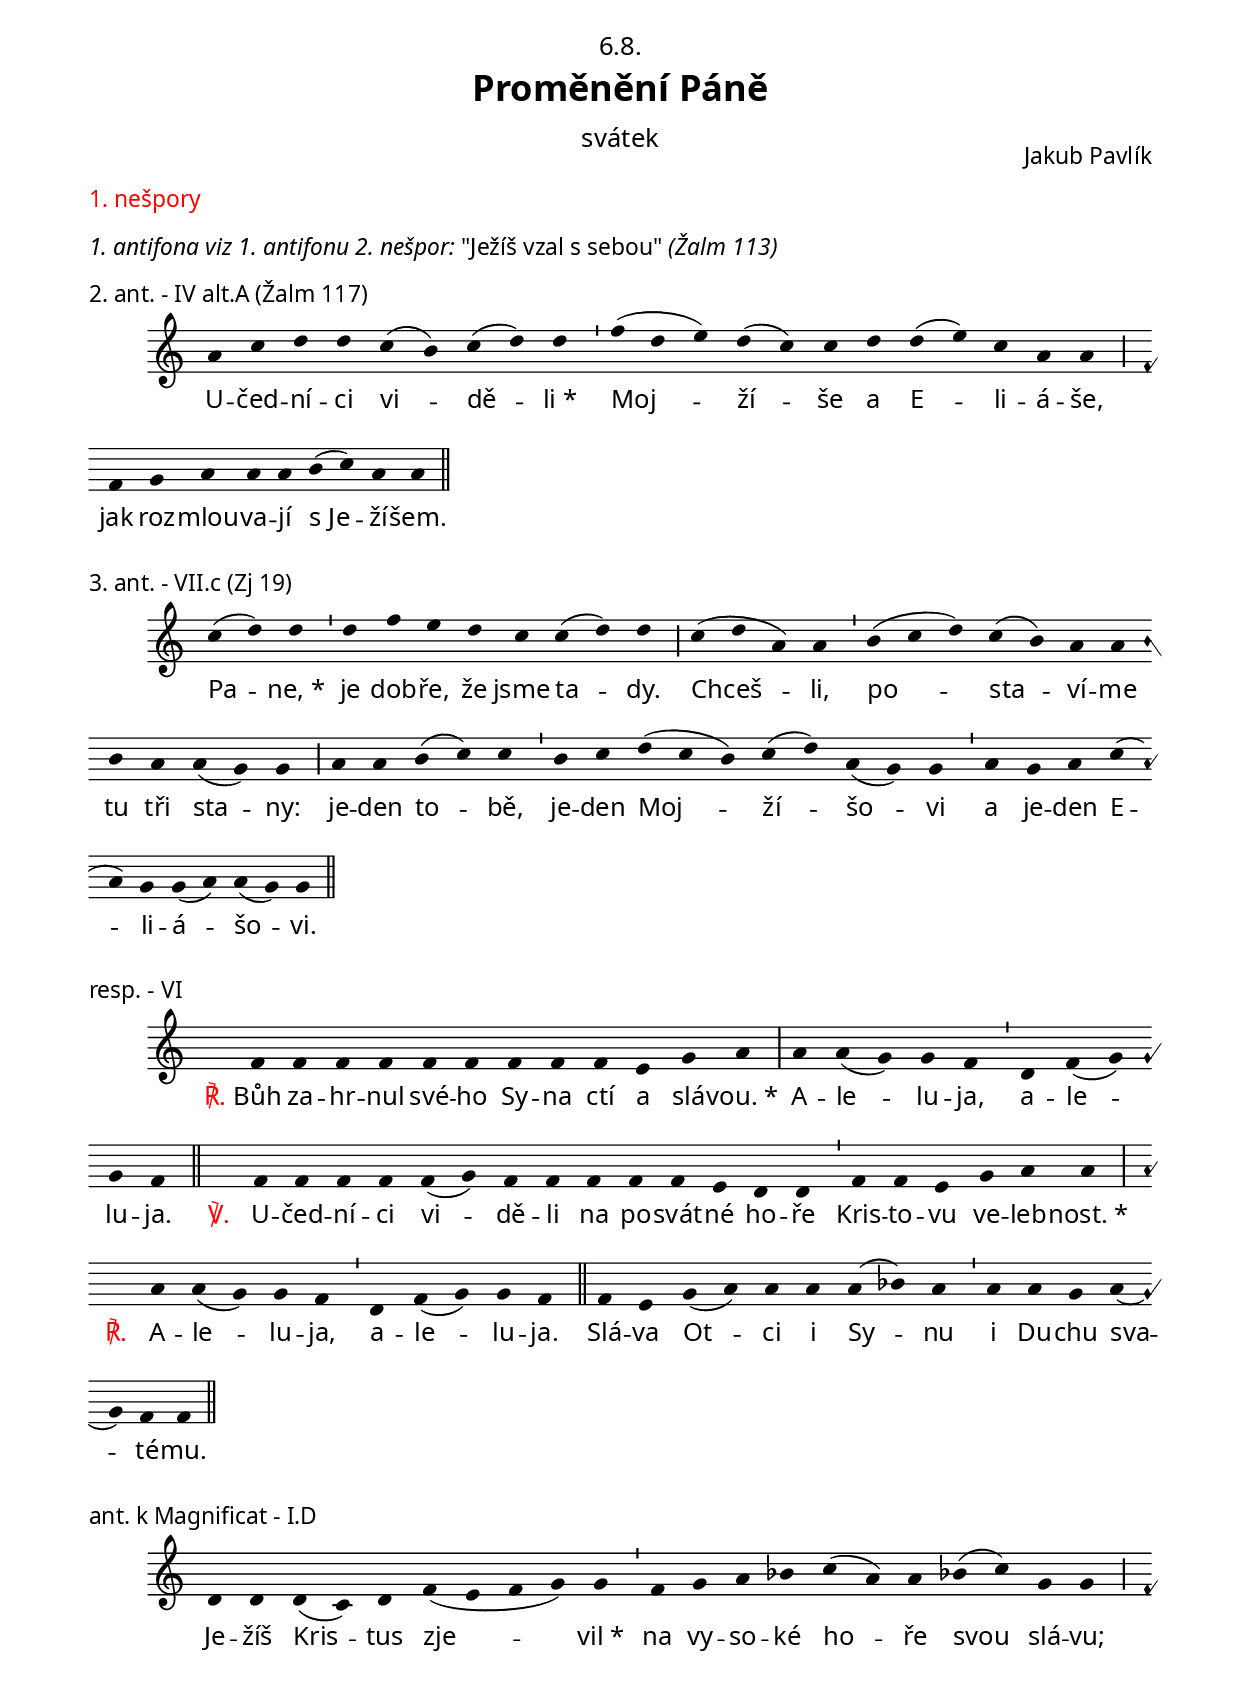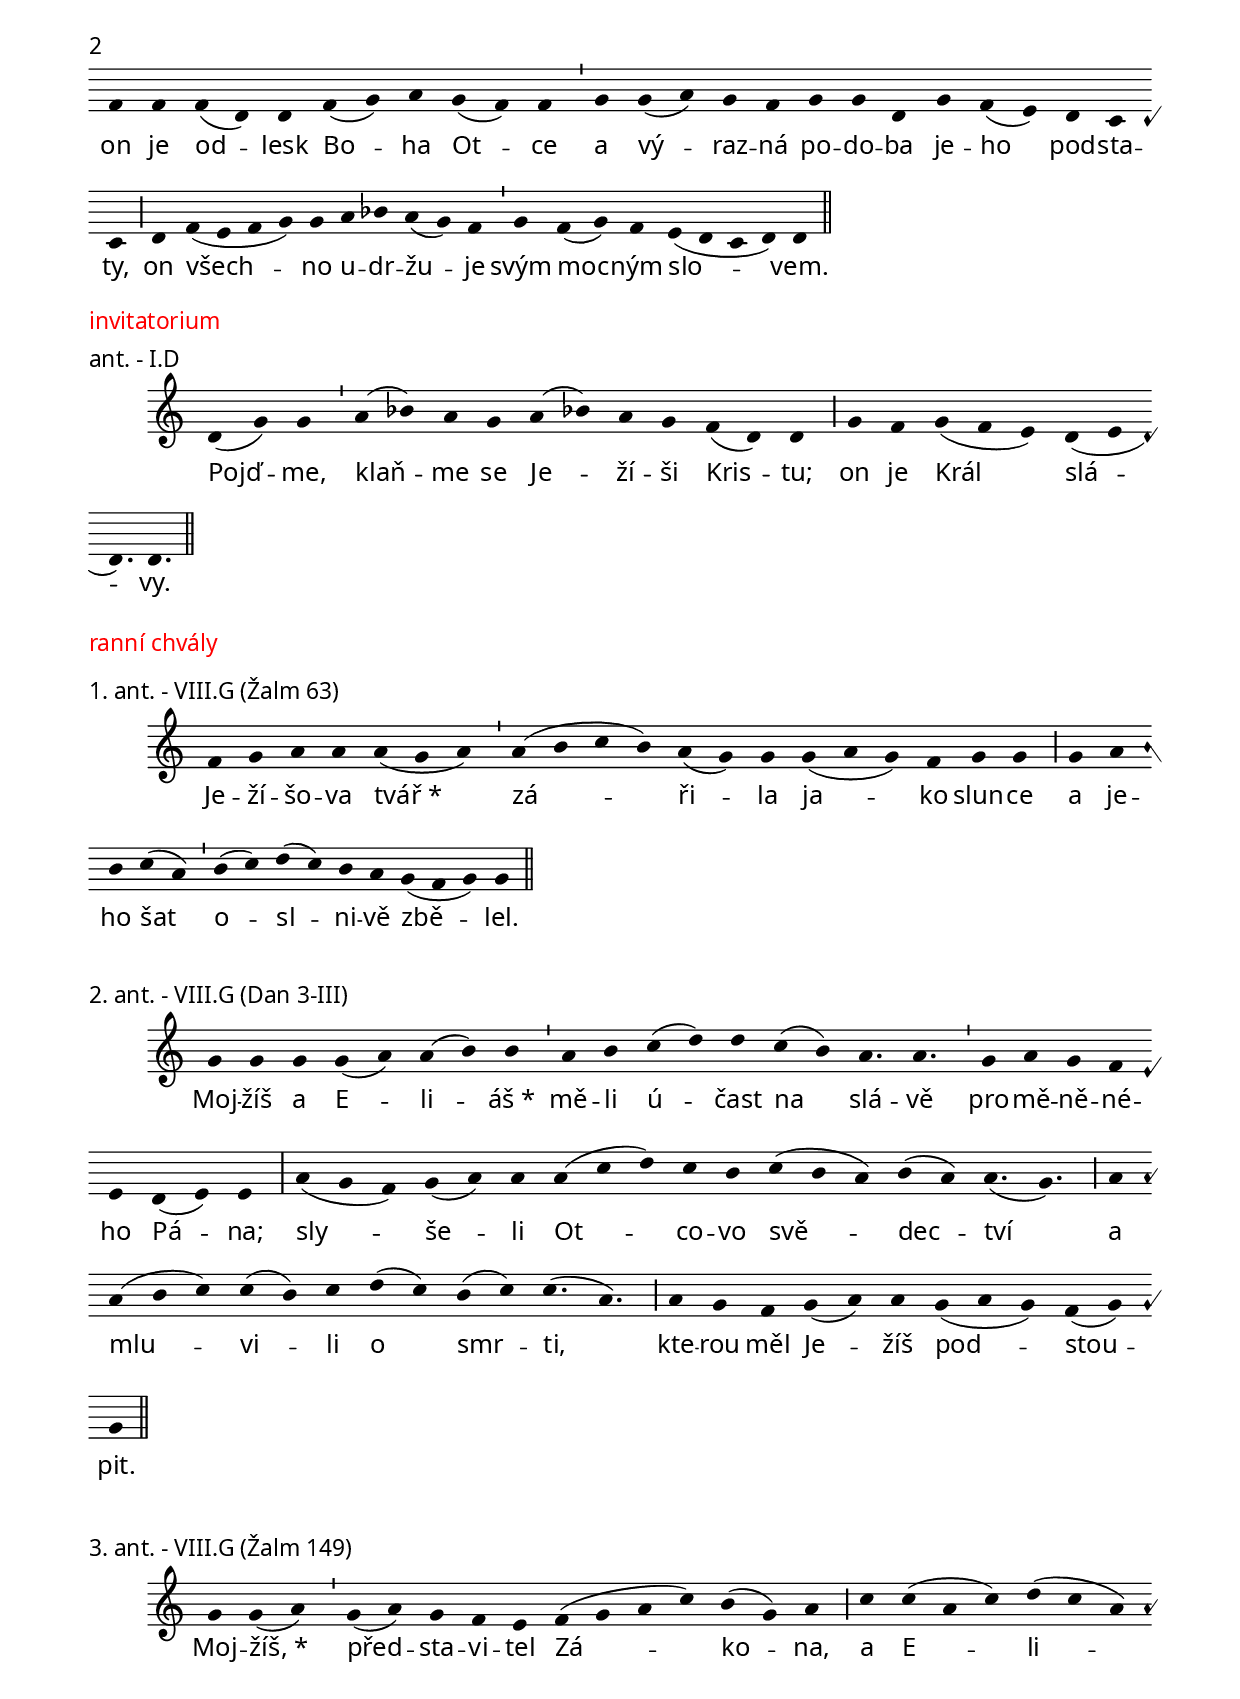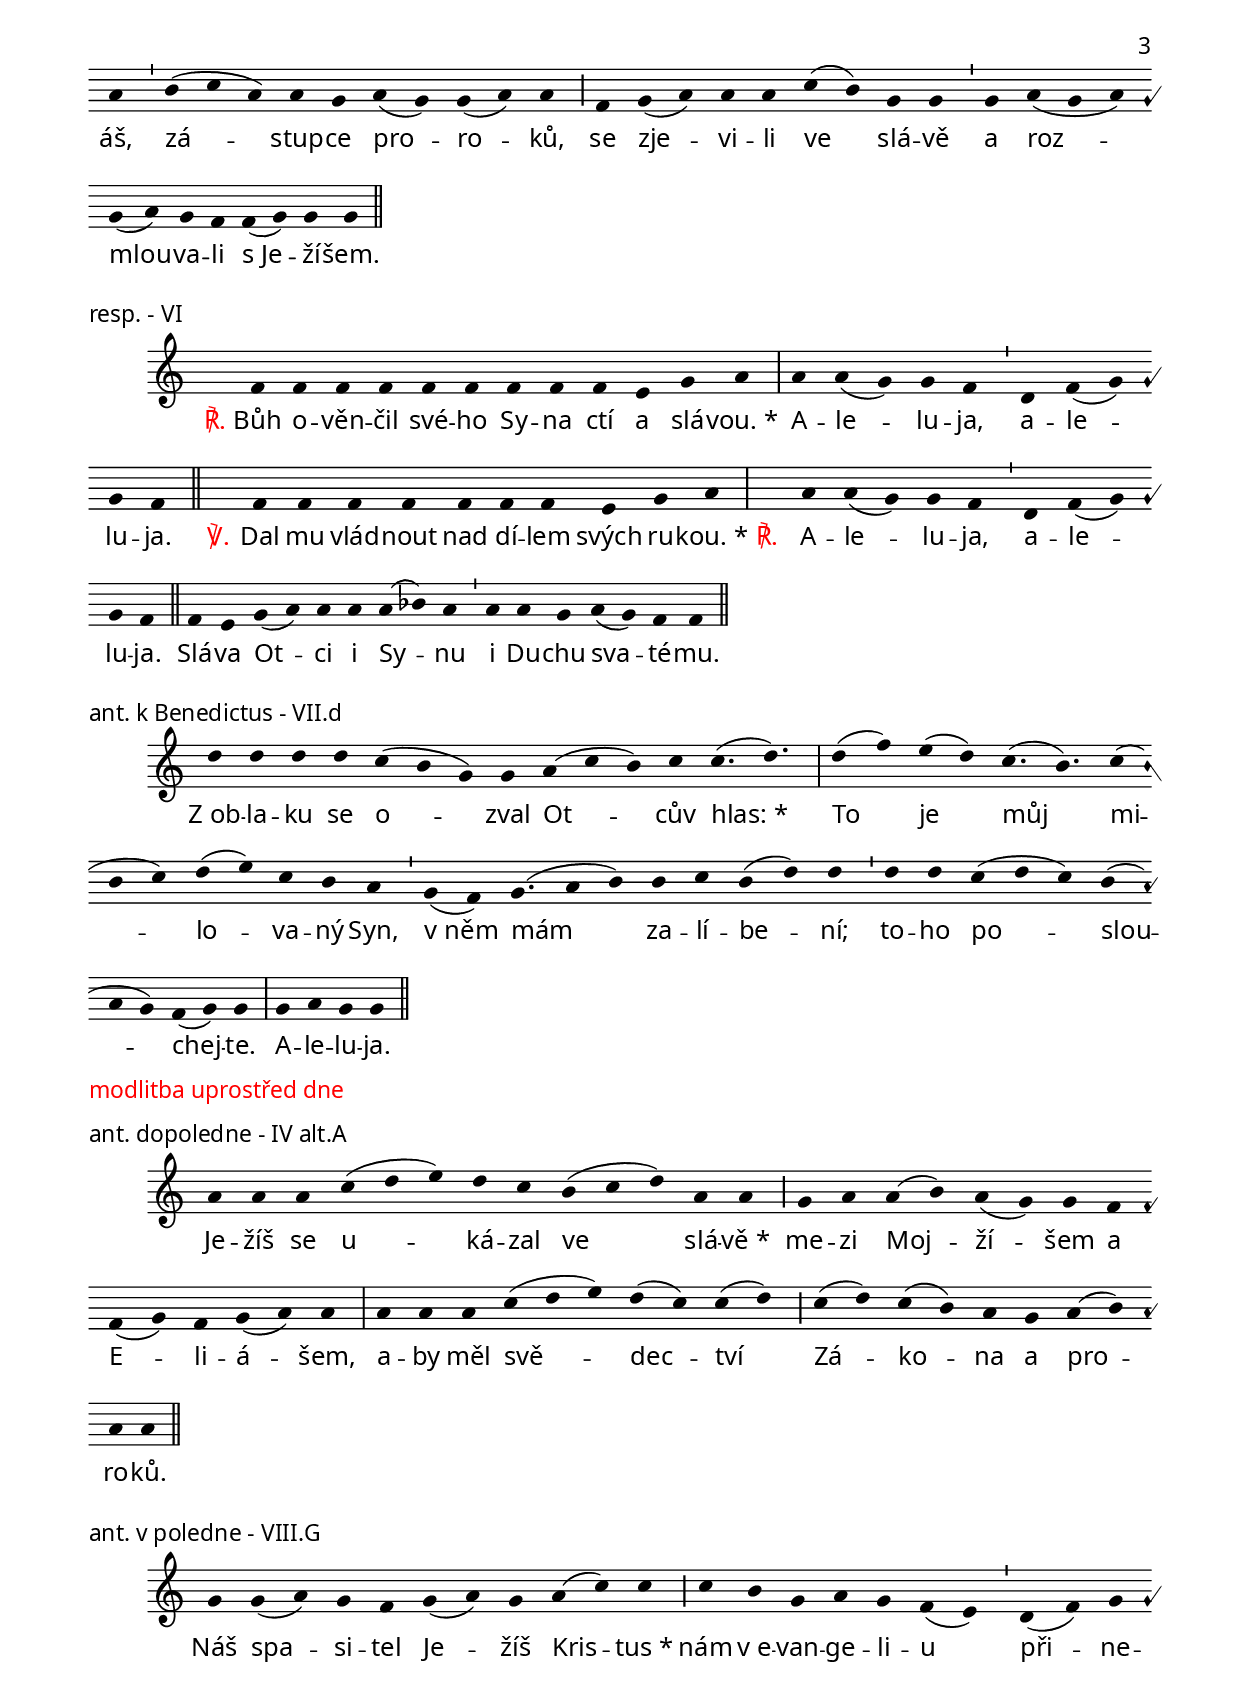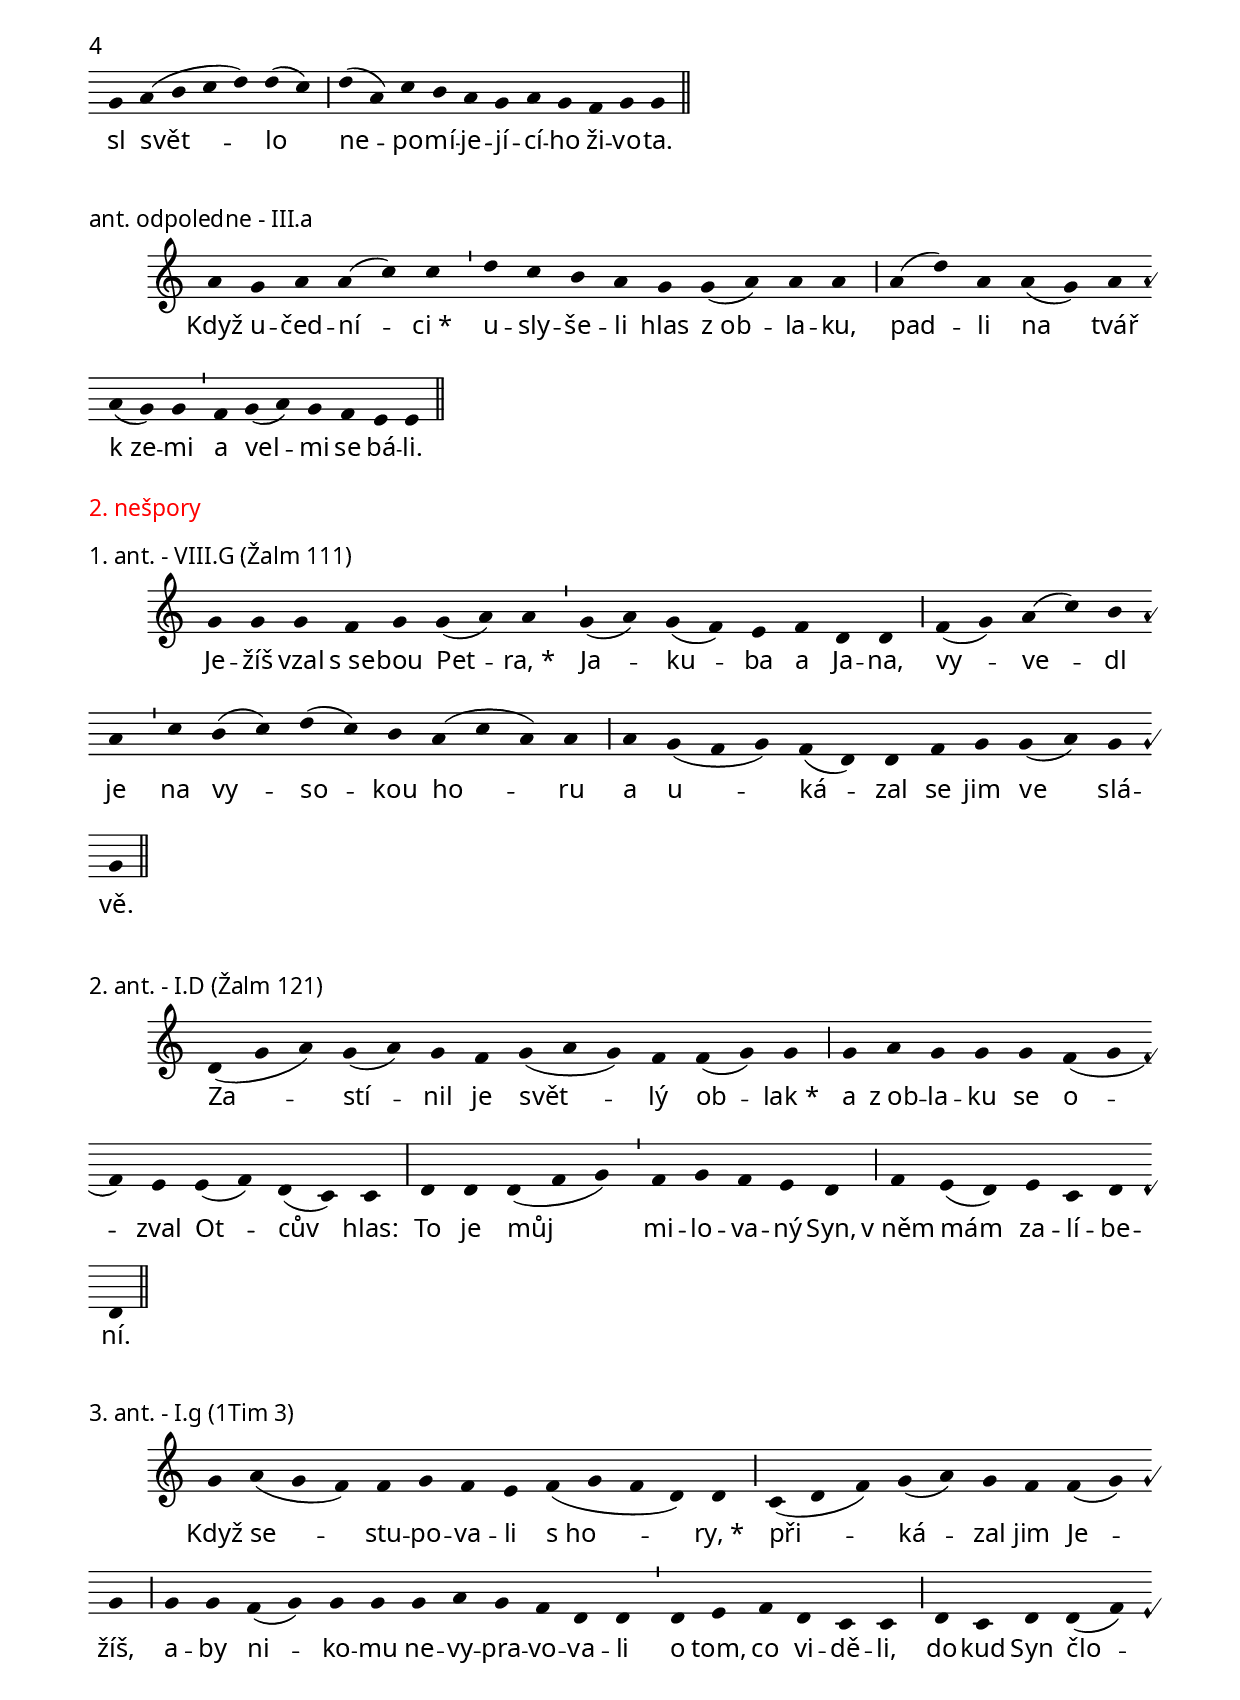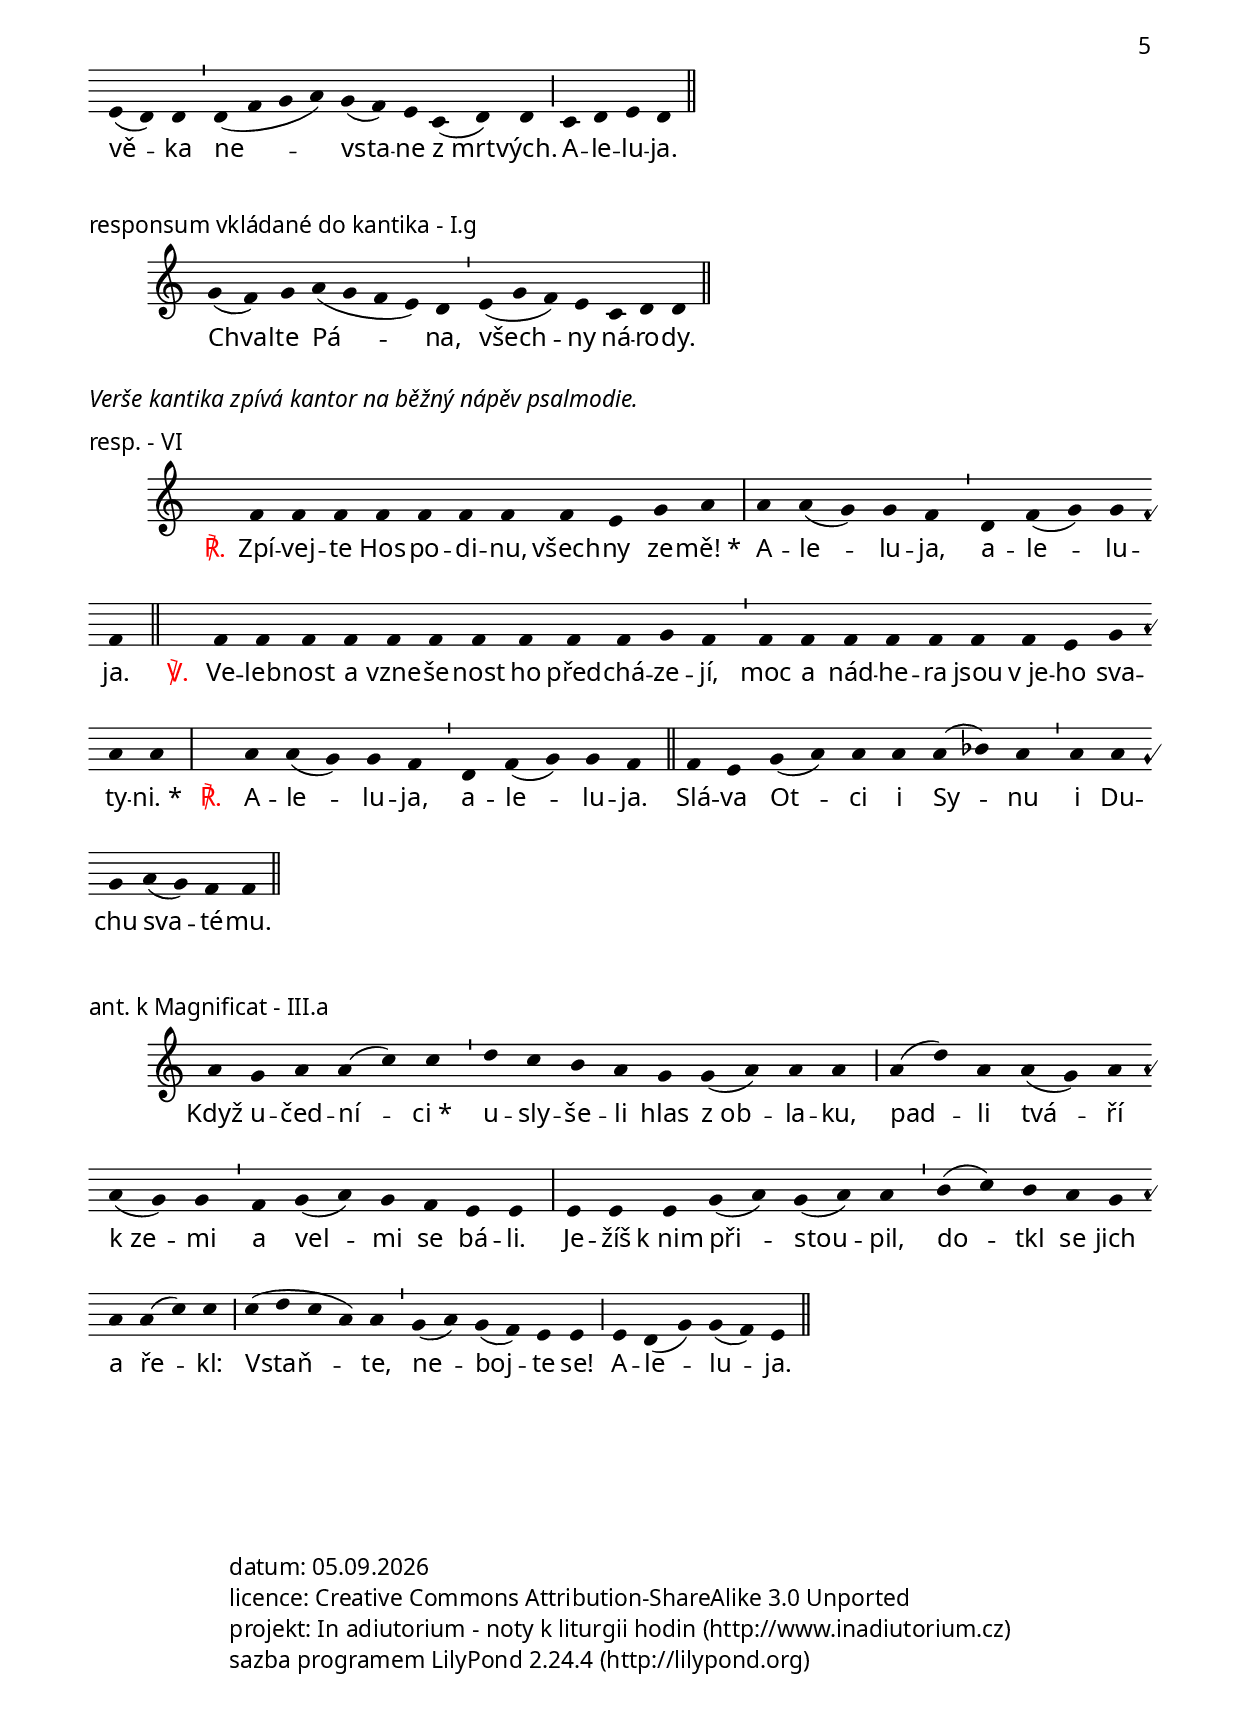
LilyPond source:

\version "2.15.37"

\include "../spolecne.ly"
\include "../dilyresponsorii.ly"

\header {
  title = \markup\titleSvatek
            "Proměnění Páně" 
            svátek
            6.8.
  composer = "Jakub Pavlík"
}

\markup {\nadpisHodinka {"1. nešpory"}}

\markup\italic{1. antifona viz 1. antifonu 2. nešpor: \upright{"\"Ježíš vzal s sebou\""} (Žalm 113)}

\score {
  \relative c'' {
    \choralniRezim
    a c d d c( b) c( d) d \barMin
    f( d e) d( c) c d d( e) c a a \barMaior
    f g a a a b( c) a a \barFinalis
  }
  \addlyrics {
    U -- čed -- ní -- ci vi -- dě -- li_* 
    Moj -- ží -- še a E -- li -- á -- še,
    jak roz -- mlou -- va -- jí s_Je -- ží -- šem.
  }
  \header {
    quid = "2. ant."
    modus = "IV alt"
    differentia = "A" 
    psalmus = "Žalm 117"
    id = ""
    piece = \markup {\sestavTitulek}
  }
}

\score {
  \relative c'' {
    \choralniRezim
    c4( d) d \barMin d f e d c c( d) d \barMaior
    c( d a) a \barMin b( c d) c( b) a a b a a( g) g \barMaior
    a a b( c) c \barMin b c d( c b) c( d) a( g) g \barMin
    a g a c( a) g g( a) a( g) g \barFinalis
  }
  \addlyrics {
    Pa -- ne,_* je dob -- ře, že jsme ta -- dy.
    Chceš -- li, po -- sta -- ví -- me tu tři sta -- ny:
    je -- den to -- bě,
    je -- den Moj -- ží -- šo -- vi
    a je -- den E -- li -- á -- šo -- vi.
  }
  \header {
    quid = "3. ant."
    modus = "VII"
    differentia = "c" 
    psalmus = "Zj 19"
    id = ""
    piece = \markup {\sestavTitulek}
  }
}

\score {
  \relative c' {
    \choralniRezim
    
    % R
    \neviditelna f
    f4 f f f f f f f f e g a \barMax
    \respVIalelujaResponsum \barFinalis
    % V
    \neviditelna f
    f4 f f f f( g) f f f f f e d d \barMin f f e g a a \barMax
    % R
    \neviditelna a
    \respVIalelujaResponsum \barFinalis
    % Slava
    \respVIalelujaDoxologie \barFinalis
  }
  \addlyrics {
    \Response Bůh za -- hr -- nul své -- ho Sy -- na ctí a slá -- vou._* \textRespAleluja
    \Verse U -- čed -- ní -- ci vi -- dě -- li na po -- svát -- né ho -- ře
    Kris -- to -- vu ve -- leb -- nost._*
    \Response \textRespAleluja
    \textRespDoxologie
  }
  \header {
    quid = "resp."
    modus = "VI"
    id = ""
    piece = \markup {\sestavTitulekResp}
  }
} 

\score {
  \relative c' {
    \choralniRezim
    d4 d d( c) d f( e f g) g \barMin f g a bes c( a) a bes( c) g g \barMaior
    f f f( d) d f( g) a g( f) f \barMin
    g g( a) g f g g d g f( e) d c c \barMaior
    d f( e f g) g a bes a( g) f \barMin g f( g) f e( d c d) d \barFinalis
  }
  \addlyrics {
    Je -- žíš Kris -- tus zje -- vil_* na vy -- so -- ké ho -- ře svou slá -- vu;
    on je od -- lesk Bo -- ha Ot -- ce
    a vý -- raz -- ná po -- do -- ba je -- ho pod -- sta -- ty,
    on všech -- no u -- dr -- žu -- je svým moc -- ným slo -- vem.
  }
  \header {
    quid = "ant. k Magnificat"
    modus = "I"
    differentia = "D" 
    psalmus = ""
    id = ""
    piece = \markup {\sestavTitulekBezZalmu}
  }
}

\markup {\nadpisHodinka {"invitatorium"}}

\score {
  \relative c' {
    \choralniRezim
    d4( g) g \barMin a( bes) a g a( bes) a g f( d) d \barMaior
    g f g( f e) d( e d4.) d \barFinalis
  }
  \addlyrics {
    Pojď -- me, klaň -- me se Je -- ží -- ši Kris -- tu;
    on je Král slá -- vy.
  }
  \header {
    quid = "ant."
    modus = "I"
    differentia = "D" 
    psalmus = ""
    id = ""
    fons = "melodie z invitatoria slavnosti Krista Krále; text upraven"
    piece = \markup {\sestavTitulekBezZalmu}
  }
}

\markup {\nadpisHodinka {"ranní chvály"}}

\score {
  \relative c' {
    \choralniRezim
    f4 g a a a( g a) \barMin a( b c b) a( g) g g( a g) f g g \barMaior
    g a b c( a) \barMin b( c) d( c) b a g( f g) g \barFinalis
  }
  \addlyrics {
    Je -- ží -- šo -- va tvář_* zá -- ři -- la ja -- ko slun -- ce
    a je -- ho šat o -- sl -- ni -- vě zbě -- lel.
  }
  \header {
    quid = "1. ant."
    modus = "VIII"
    differentia = "G" 
    psalmus = "Žalm 63"
    id = ""
    piece = \markup {\sestavTitulek}
  }
}

\score {
  \relative c'' {
    \choralniRezim
    g4 g g g( a) a( b) b \barMin 
    a b c( d) d c( b) a4. a \barMin g4 a g f e d( e) e \barMax
    a( g f) g( a) a a( c d) c b c( b a) b( a) a4.( g) \barMaior
    a4 a( b c) c( b) c d( c) b( c) c4.( a) \barMaior
    a4 g f g( a) a g( a g) f( g) g \barFinalis
  }
  \addlyrics {
    Moj -- žíš a E -- li -- áš_* 
    mě -- li ú -- čast na slá -- vě 
    pro -- mě -- ně -- né -- ho Pá -- na;
    sly -- še -- li Ot -- co -- vo svě -- dec -- tví
    a mlu -- vi -- li o smr -- ti,
    kte -- rou měl Je -- žíš pod -- stou -- pit.
  }
  \header {
    quid = "2. ant."
    modus = "VIII"
    differentia = "G" 
    psalmus = "Dan 3-III"
    id = ""
    piece = \markup {\sestavTitulek}
  }
}

\score {
  \relative c'' {
    \choralniRezim
    g4 g( a) \barMin g( a) g f e f( g a c) b( g) a \barMaior
    c c( a c) d( c a) a \barMin b( c a) a g a( g) g( a) a \barMaior
    f g( a) a a c( b) g g \barMin
    g a( g a) g( a) g f f( g) g g \barFinalis
  }
  \addlyrics {
    Moj -- žíš,_* před -- sta -- vi -- tel Zá -- ko -- na,
    a E -- li -- áš, zá -- stup -- ce pro -- ro -- ků,
    se zje -- vi -- li ve slá -- vě
    a roz -- mlou -- va -- li s_Je -- ží -- šem.
  }
  \header {
    quid = "3. ant."
    modus = "VIII"
    differentia = "G" 
    psalmus = "Žalm 149"
    id = ""
    piece = \markup {\sestavTitulek}
  }
}

\score {
  \relative c' {
    \choralniRezim
    
    % R
    \neviditelna f
    f4 f f f f f f f f e g a \barMax
    \respVIalelujaResponsum \barFinalis
    % V
    \neviditelna f
    f4 f f f f f f e g a \barMax
    % R
    \neviditelna a
    \respVIalelujaResponsum \barFinalis
    % Slava
    \respVIalelujaDoxologie \barFinalis
  }
  \addlyrics {
    \Response Bůh o -- věn -- čil své -- ho Sy -- na ctí a slá -- vou._* \textRespAleluja
    \Verse Dal mu vlád -- nout nad dí -- lem svých ru -- kou._*
    \Response \textRespAleluja
    \textRespDoxologie
  }
  \header {
    quid = "resp."
    modus = "VI"
    id = ""
    piece = \markup {\sestavTitulekResp}
  }
} 

\score {
  \relative c'' {
    \choralniRezim
    d4 d d d c( b g) g a( c b) c c4.( d) \barMax
    d4( f) e( d) c4.( b) c4( b c) d( e) c b a \barMin
    g4( f) g4.( a4 b) b c b( d) d \barMin
    d d c( d c) b( a g) f( g) g \barMax
    g a g g \barFinalis
  }
  \addlyrics {
    Z_ob -- la -- ku se o -- zval Ot -- cův hlas:_*
    To je můj mi -- lo -- va -- ný Syn,
    v_něm mám za -- lí -- be -- ní;
    to -- ho po -- slou -- chej -- te.
    A -- le -- lu -- ja.
  }
  \header {
    quid = "ant. k Benedictus"
    modus = "VII"
    differentia = "d" 
    psalmus = ""
    fons = "Křtu Páně, 2. nešp., 1. ant."
    piece = \markup {\sestavTitulekBezZalmu}
  }
}

\markup {\nadpisHodinka {"modlitba uprostřed dne"}}

\score {
  \relative c'' {
    \choralniRezim
    a4 a a c( d e) d c b( c d) a a \barMaior
    g a a( b) a( g) g f f( g) f g( a) a \barMax
    a a a c( d e) d( c) c( d) \barMaior
    c( d) c( b) a g a( b) a a \barFinalis
  }
  \addlyrics {
    Je -- žíš se u -- ká -- zal ve slá -- vě_*
    me -- zi Moj -- ží -- šem a E -- li -- á -- šem,
    a -- by měl svě -- dec -- tví 
    Zá -- ko -- na a pro -- ro -- ků.
  }
  \header {
    quid = "ant. dopoledne"
    modus = "IV alt"
    differentia = "A" 
    psalmus = ""
    id = ""
    piece = \markup {\sestavTitulekBezZalmu}
  }
}

\score {
  \relative c'' {
    \choralniRezim
    g4 g( a) g f g( a) g a( c) c \barMaior
    c b g a g f( e) \barMin d( f) g g a( b c d) d( c) \barMaior
    d( a) c b a g a g f g g \barFinalis
  }
  \addlyrics {
    Náš spa -- si -- tel Je -- žíš Kris -- tus_*
    nám v_e -- van -- ge -- li -- u při -- ne -- sl svět -- lo 
    ne -- po -- mí -- je -- jí -- cí -- ho ži -- vo -- ta.
  }
  \header {
    quid = "ant. v poledne"
    modus = "VIII"
    differentia = "G" 
    psalmus = ""
    id = ""
    piece = \markup {\sestavTitulekBezZalmu}
  }
}

\score {
  \relative c'' {
    \choralniRezim
    a4 g a a( c) c \barMin d c b a g g( a) a a \barMaior
    a4( d) a a( g) a a( g) g \barMin
    f g( a) g f e e \barFinalis
  }
  \addlyrics {
    Když u -- čed -- ní -- ci_* u -- sly -- še -- li hlas z_ob -- la -- ku,
    pad -- li na tvář k_ze -- mi
    a vel -- mi se bá -- li.
  }
  \header {
    quid = "ant. odpoledne"
    modus = "III"
    differentia = "a" 
    psalmus = ""
    id = ""
    piece = \markup {\sestavTitulekBezZalmu}
  }
}

\markup {\nadpisHodinka {"2. nešpory"}}

\score {
  \relative c'' {
    \choralniRezim
    g4 g g f g g( a) a \barMin g( a) g( f) e f d d \barMaior
    f( g) a( c) b a \barMin c b( c) d( c) b a( c a) a \barMaior
    a g( f g) f( d) d f g g( a) g g \barFinalis
  }
  \addlyrics {
    Je -- žíš vzal s_se -- bou Pet -- ra,_* Ja -- ku -- ba a Ja -- na,
    vy -- ve -- dl je na vy -- so -- kou ho -- ru
    a u -- ká -- zal se jim ve slá -- vě.
  }
  \header {
    quid = "1. ant."
    modus = "VIII"
    differentia = "G" 
    psalmus = "Žalm 111"
    id = ""
    piece = \markup {\sestavTitulek}
  }
}

\score {
  \relative c' {
    \choralniRezim
    d4( g a) g( a) g f g( a g) f f( g) g \barMaior
    g a g g g f( g f) e e( f) d( c) c \barMax
    d d d( f g) \barMin f g f e d \barMaior
    f e( d) e c d d \barFinalis
  }
  \addlyrics {
    Za -- stí -- nil je svět -- lý ob -- lak_*
    a z_ob -- la -- ku se o -- zval Ot -- cův hlas:
    To je můj mi -- lo -- va -- ný Syn,
    v_něm mám za -- lí -- be -- ní.
  }
  \header {
    quid = "2. ant."
    modus = "I"
    differentia = "D" 
    psalmus = "Žalm 121"
    id = ""
    piece = \markup {\sestavTitulek}
  }
}

\score {
  \relative c'' {
    \choralniRezim
    g4 a( g f) f g f e f( g f d) d \barMaior
    c( d f) g( a) g f f( g) g \barMaior
    g g f( g) g g g a g f d d \barMin d e f d c c \barMaior
    d c d d( f) e( d) d \barMin d( f g a) g( f) e c( d) d \barMaior
    c d e d \barFinalis
  }
  \addlyrics {
    Když se -- stu -- po -- va -- li s_ho -- ry,_*
    při -- ká -- zal jim Je -- žíš,
    a -- by ni -- ko -- mu ne -- vy -- pra -- vo -- va -- li o tom, co vi -- dě -- li,
    do -- kud Syn člo -- vě -- ka ne -- vsta -- ne z_mrt -- vých.
    A -- le -- lu -- ja.
  }
  \header {
    quid = "3. ant."
    modus = "I"
    differentia = "g" 
    psalmus = "1Tim 3"
    id = ""
    piece = \markup {\sestavTitulek}
  }
}

\score {
  \relative c'' {
    \choralniRezim
    g4( f) g a( g f e) d \barMin
    e( g f) e c d d \barFinalis
  }
  \addlyrics {
    Chval -- te Pá -- na,
    všech -- ny ná -- ro -- dy.
  }
  \header {
    quid = "responsum vkládané do kantika"
    modus = "I"
    differentia = "g" 
    psalmus = ""
    id = ""
    piece = \markup {\sestavTitulekBezZalmu}
  }
}

\markup\italic{Verše kantika zpívá kantor na běžný nápěv psalmodie.}

\score {
  \relative c' {
    \choralniRezim
    
    % R
    \neviditelna f
    f4 f f f f f f f e g a \barMax
    \respVIalelujaResponsum \barFinalis
    % V
    \neviditelna f
    f4 f f f f f f f f f g f \barMin
    f f f f f f f e g a a \barMax
    % R
    \neviditelna a
    \respVIalelujaResponsum \barFinalis
    % Slava
    \respVIalelujaDoxologie \barFinalis
  }
  \addlyrics {
    \Response Zpí -- vej -- te Hos -- po -- di -- nu, všech -- ny ze -- mě!_* \textRespAleluja
    \Verse Ve -- leb -- nost a vzne -- še -- nost ho před -- chá -- ze -- jí,
    moc a nád -- he -- ra jsou v_je -- ho sva -- ty -- ni._*
    \Response \textRespAleluja
    \textRespDoxologie
  }
  \header {
    quid = "resp."
    modus = "VI"
    id = ""
    piece = \markup {\sestavTitulekResp}
  }
} 

\score {
  \relative c'' {
    \choralniRezim
    a4 g a a( c) c \barMin d c b a g g( a) a a \barMaior
    a4( d) a a( g) a a( g) g \barMin
    f g( a) g f e e \barMax
    
    e4 e e g( a) g( a) a \barMin b( c) b a g a a( c) c \barMaior
    c( d c a) a \barMin g( a) g( f) e e \barMaior
    e d( g) g( f) e \barFinalis
  }
  \addlyrics {
    Když u -- čed -- ní -- ci_* u -- sly -- še -- li hlas z_ob -- la -- ku,
    pad -- li tvá -- ří k_ze -- mi
    a vel -- mi se bá -- li.
    
    % Puvodne:
    % Je -- žíš při -- stou -- pil, do -- tkl se jich a ře -- kl jim:
    Je -- žíš k_nim při -- stou -- pil, do -- tkl se jich a ře -- kl:
    Vstaň -- te, ne -- boj -- te se!
    A -- le -- lu -- ja.
  }
  \header {
    quid = "ant. k Magnificat"
    modus = "III"
    differentia = "a" 
    psalmus = ""
    id = ""
    fons = "1. část: zde, uprostřed dne, odpoledne"
    piece = \markup {\sestavTitulekBezZalmu}
  }
}